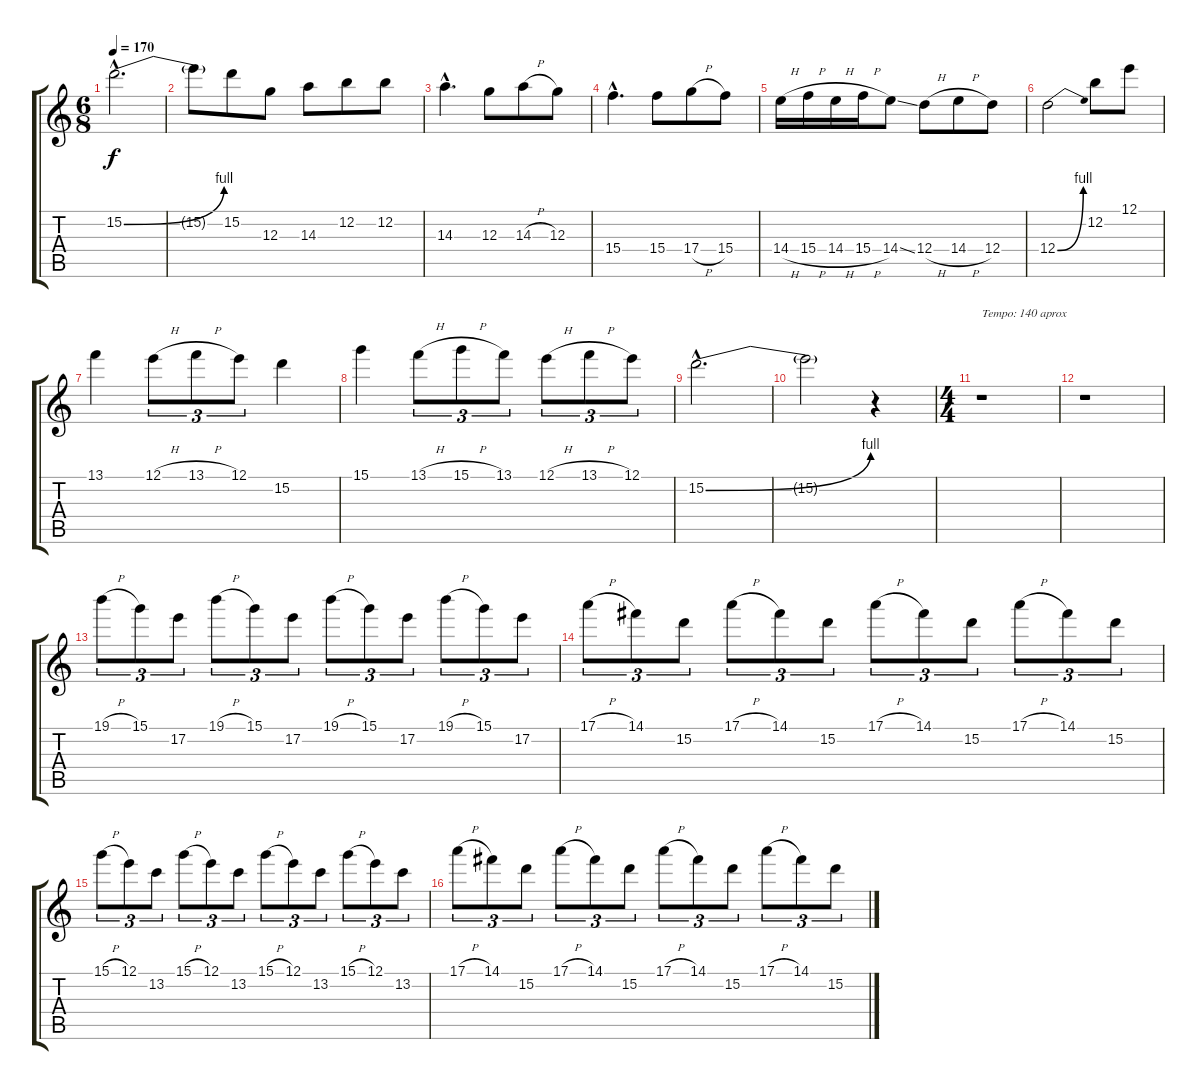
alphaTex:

\track "" {instrument distortionguitar}
\staff {score tabs}
\tuning (E4 B3 G3 D3 A2 E2) {hide}
\ts (6 8)
\tempo 170
\clef g2
\ks c
15.2{be (bend 0 0 60 4) hac}.2{d dy f} |
15.2{t}.8 15.2.8 12.3.8 14.3.8 12.2.8 12.2.8 |
14.3{hac}.4{d} 12.3.8 14.3{h}.8 12.3.8 |
15.4{hac}.4{d} 15.4.8 17.4{h}.8 15.4.8 |
14.4{h}.16 15.4{h}.16 14.4{h}.16 15.4{h}.16 14.4{ss}.8 12.4{h}.8 14.4{h}.8 12.4.8 |
12.4{be (bend 0 0 60 4)}.2 12.2.8 12.1.8 |
13.1.4 12.1{h}.8{tu (3 2)} 13.1{h}.8{tu (3 2)} 12.1.8{tu (3 2)} 15.2.4 |
15.1.4 13.1{h}.8{tu (3 2)} 15.1{h}.8{tu (3 2)} 13.1.8{tu (3 2)} 12.1{h}.8{tu (3 2)} 13.1{h}.8{tu (3 2)} 12.1.8{tu (3 2)} |
15.2{be (bend 0 0 60 4) hac}.2{d} |
15.2{t}.2 r.4 |
\ts (4 4)
\section ("" "")
r.1{txt "Tempo: 140 aprox"} |
r.1 |
19.1{h}.8{tu (3 2)} 15.1.8{tu (3 2)} 17.2.8{tu (3 2)} 19.1{h}.8{tu (3 2)} 15.1.8{tu (3 2)} 17.2.8{tu (3 2)} 19.1{h}.8{tu (3 2)} 15.1.8{tu (3 2)} 17.2.8{tu (3 2)} 19.1{h}.8{tu (3 2)} 15.1.8{tu (3 2)} 17.2.8{tu (3 2)} |
17.1{h}.8{tu (3 2)} 14.1.8{tu (3 2)} 15.2.8{tu (3 2)} 17.1{h}.8{tu (3 2)} 14.1.8{tu (3 2)} 15.2.8{tu (3 2)} 17.1{h}.8{tu (3 2)} 14.1.8{tu (3 2)} 15.2.8{tu (3 2)} 17.1{h}.8{tu (3 2)} 14.1.8{tu (3 2)} 15.2.8{tu (3 2)} |
15.1{h}.8{tu (3 2)} 12.1.8{tu (3 2)} 13.2.8{tu (3 2)} 15.1{h}.8{tu (3 2)} 12.1.8{tu (3 2)} 13.2.8{tu (3 2)} 15.1{h}.8{tu (3 2)} 12.1.8{tu (3 2)} 13.2.8{tu (3 2)} 15.1{h}.8{tu (3 2)} 12.1.8{tu (3 2)} 13.2.8{tu (3 2)} |
17.1{h}.8{tu (3 2)} 14.1.8{tu (3 2)} 15.2.8{tu (3 2)} 17.1{h}.8{tu (3 2)} 14.1.8{tu (3 2)} 15.2.8{tu (3 2)} 17.1{h}.8{tu (3 2)} 14.1.8{tu (3 2)} 15.2.8{tu (3 2)} 17.1{h}.8{tu (3 2)} 14.1.8{tu (3 2)} 15.2.8{tu (3 2)}
